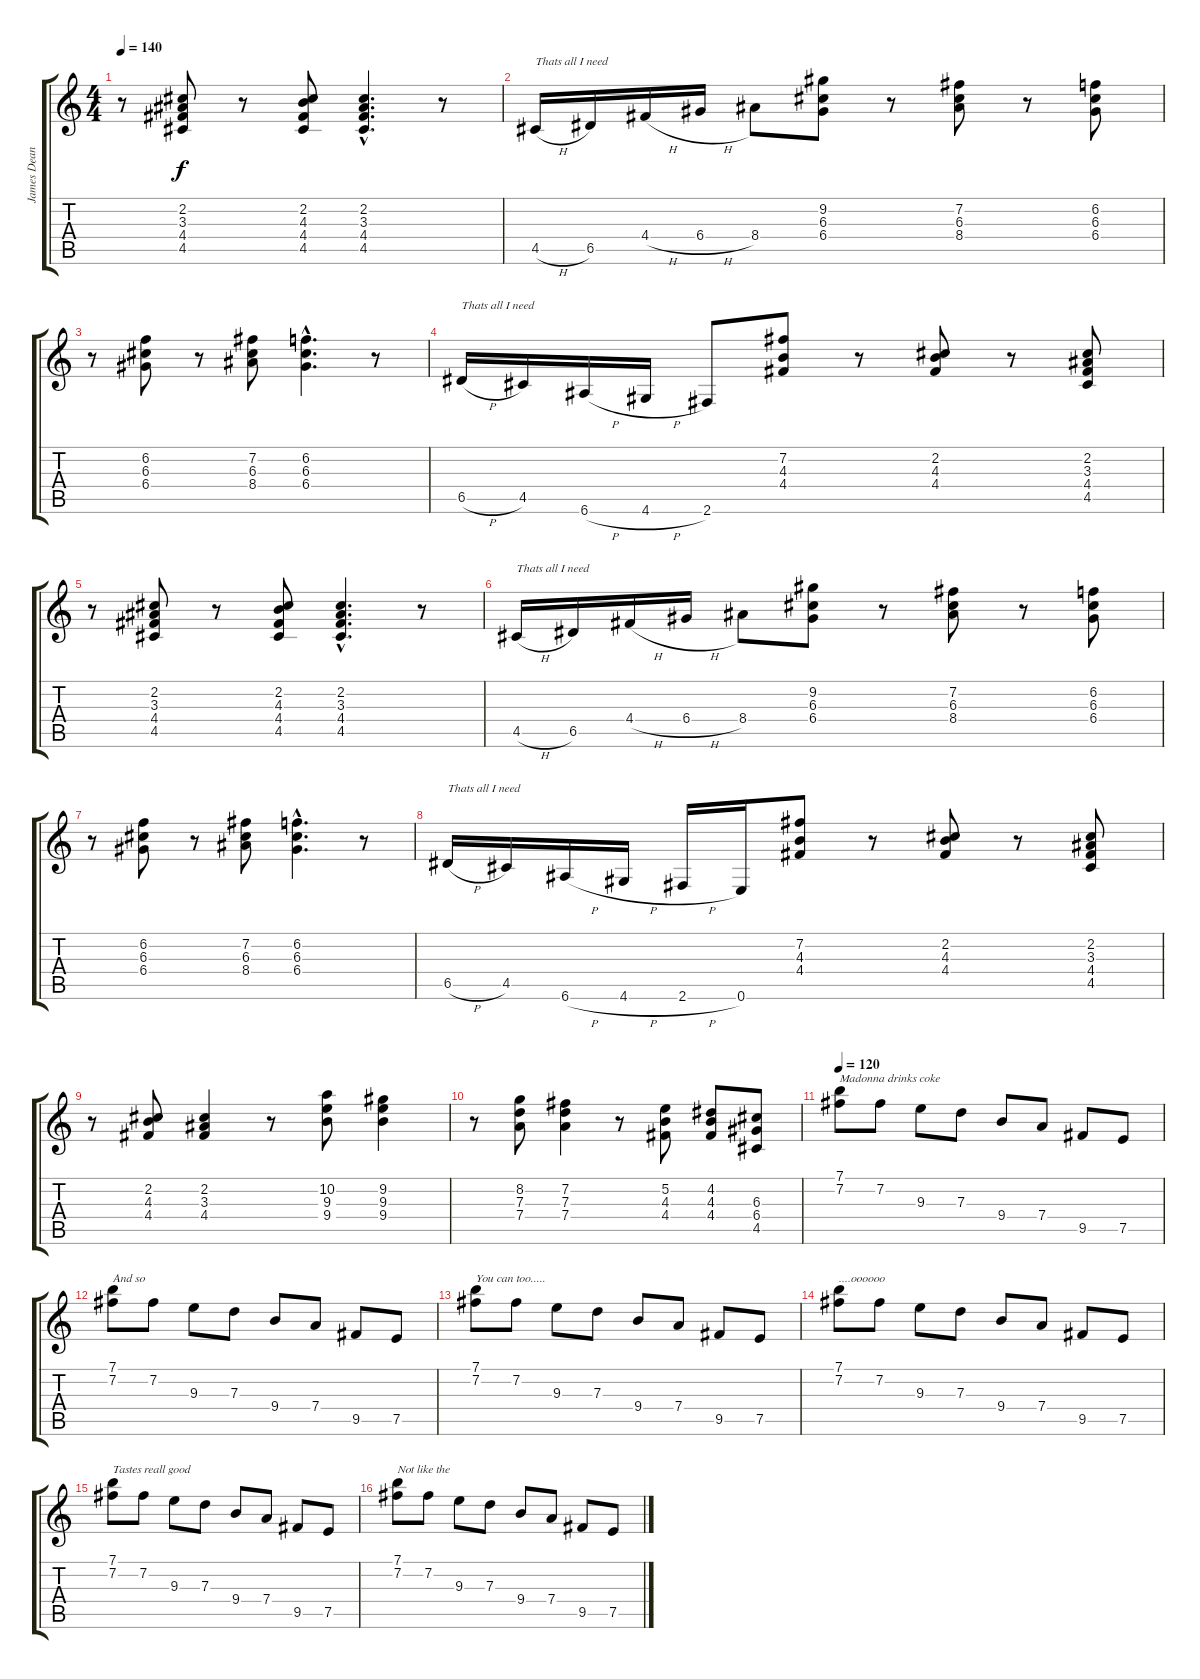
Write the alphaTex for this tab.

\track ("James Dean Bradfield" "James Dean") {instrument distortionguitar}
\staff {score tabs}
\tuning (E4 B3 G3 D3 A2 E2) {hide}
\ts (4 4)
\tempo 140
\clef g2
\ks c
r.8{dy f} (2.2 3.3 4.4 4.5).8 r.8 (2.2 4.3 4.4 4.5).8 (2.2{hac} 3.3{hac} 4.4{hac} 4.5{hac}).4{d} r.8 |
4.5{h}.16{txt "Thats all I need"} 6.5.16 4.4{h}.16 6.4{h}.16 8.4.8 (9.2 6.3 6.4).8 r.8 (7.2 6.3 8.4).8 r.8 (6.2 6.3 6.4).8 |
r.8 (6.2 6.3 6.4).8 r.8 (7.2 6.3 8.4).8 (6.2{hac} 6.3{hac} 6.4{hac}).4{d} r.8 |
6.5{h}.16{txt "Thats all I need"} 4.5.16 6.6{h}.16 4.6{h}.16 2.6.8 (7.2 4.3 4.4).8 r.8 (2.2 4.3 4.4).8 r.8 (2.2 3.3 4.4 4.5).8 |
r.8 (2.2 3.3 4.4 4.5).8 r.8 (2.2 4.3 4.4 4.5).8 (2.2{hac} 3.3{hac} 4.4{hac} 4.5{hac}).4{d} r.8 |
4.5{h}.16{txt "Thats all I need"} 6.5.16 4.4{h}.16 6.4{h}.16 8.4.8 (9.2 6.3 6.4).8 r.8 (7.2 6.3 8.4).8 r.8 (6.2 6.3 6.4).8 |
r.8 (6.2 6.3 6.4).8 r.8 (7.2 6.3 8.4).8 (6.2{hac} 6.3{hac} 6.4{hac}).4{d} r.8 |
6.5{h}.16{txt "Thats all I need"} 4.5.16 6.6{h}.16 4.6{h}.16 2.6{h}.16 0.6.16 (7.2 4.3 4.4).8 r.8 (2.2 4.3 4.4).8 r.8 (2.2 3.3 4.4 4.5).8 |
r.8 (2.2 4.3 4.4).8 (2.2 3.3 4.4).4 r.8 (10.2 9.3 9.4).8 (9.2 9.3 9.4).4 |
r.8 (8.2 7.3 7.4).8 (7.2 7.3 7.4).4 r.8 (5.2 4.3 4.4).8 (4.2 4.3 4.4).8 (6.3 6.4 4.5).8 |
\tempo 120
(7.1 7.2).8{txt "Madonna drinks coke" volume 10 instrument electricguitarmuted} 7.2.8 9.3.8 7.3.8 9.4.8 7.4.8 9.5.8 7.5.8 |
(7.1 7.2).8{txt "And so"} 7.2.8 9.3.8 7.3.8 9.4.8 7.4.8 9.5.8 7.5.8 |
(7.1 7.2).8{txt "You can too....."} 7.2.8 9.3.8 7.3.8 9.4.8 7.4.8 9.5.8 7.5.8 |
(7.1 7.2).8{txt "....oooooo"} 7.2.8 9.3.8 7.3.8 9.4.8 7.4.8 9.5.8 7.5.8 |
(7.1 7.2).8{txt "Tastes reall good"} 7.2.8 9.3.8 7.3.8 9.4.8 7.4.8 9.5.8 7.5.8 |
(7.1 7.2).8{txt "Not like the"} 7.2.8 9.3.8 7.3.8 9.4.8 7.4.8 9.5.8 7.5.8
